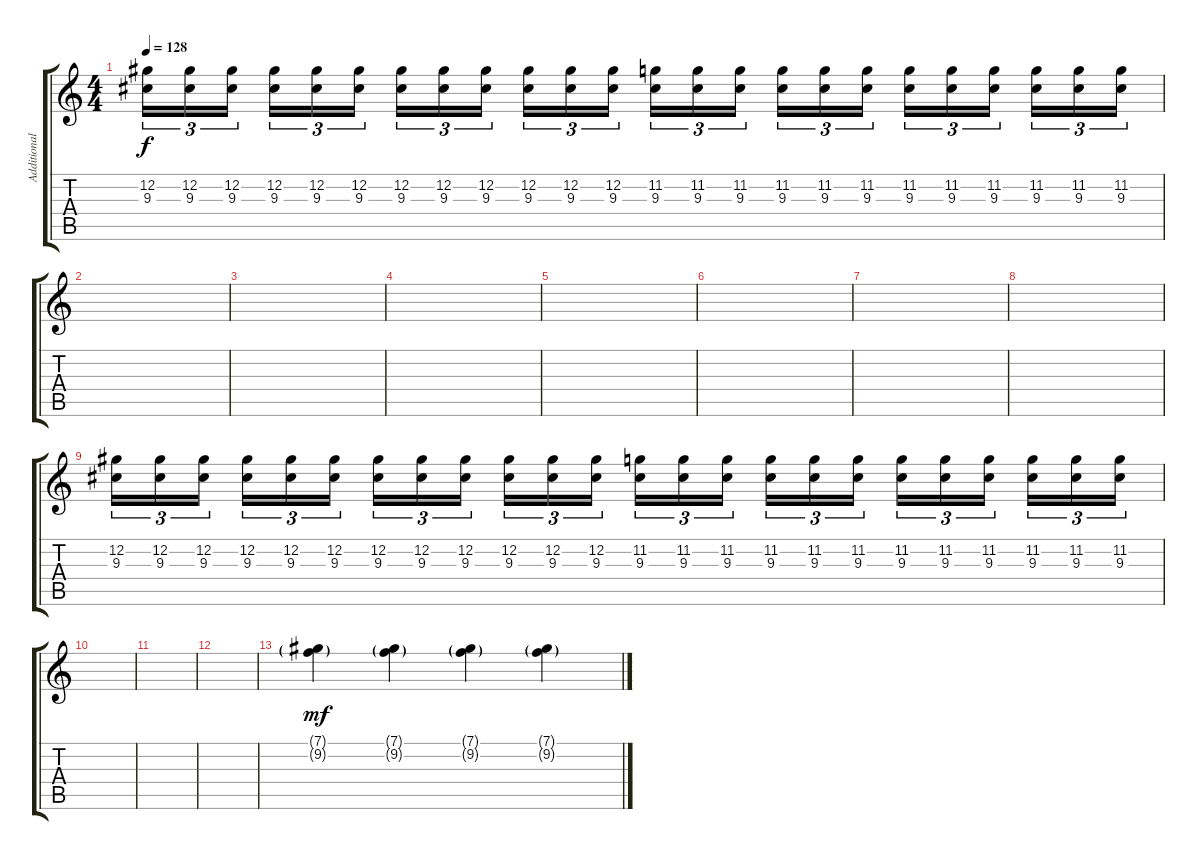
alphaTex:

\track ("Additional guitar" "Additional") {instrument distortionguitar}
\staff {score tabs}
\tuning (Db4 Ab3 E3 B2 Gb2 Db2) {hide}
\ts (4 4)
\tempo 128
\clef g2
\ks c
(12.2 9.3).16{tu (3 2) dy f volume 13 instrument distortionguitar} (12.2 9.3).16{tu (3 2)} (12.2 9.3).16{tu (3 2) beam splitsecondary} (12.2 9.3).16{tu (3 2)} (12.2 9.3).16{tu (3 2)} (12.2 9.3).16{tu (3 2)} (12.2 9.3).16{tu (3 2)} (12.2 9.3).16{tu (3 2)} (12.2 9.3).16{tu (3 2) beam splitsecondary} (12.2 9.3).16{tu (3 2)} (12.2 9.3).16{tu (3 2)} (12.2 9.3).16{tu (3 2)} (11.2 9.3).16{tu (3 2)} (11.2 9.3).16{tu (3 2)} (11.2 9.3).16{tu (3 2) beam splitsecondary} (11.2 9.3).16{tu (3 2)} (11.2 9.3).16{tu (3 2)} (11.2 9.3).16{tu (3 2)} (11.2 9.3).16{tu (3 2)} (11.2 9.3).16{tu (3 2)} (11.2 9.3).16{tu (3 2) beam splitsecondary} (11.2 9.3).16{tu (3 2)} (11.2 9.3).16{tu (3 2)} (11.2 9.3).16{tu (3 2)} |
|
|
|
|
|
|
|
(12.2 9.3).16{tu (3 2)} (12.2 9.3).16{tu (3 2)} (12.2 9.3).16{tu (3 2) beam splitsecondary} (12.2 9.3).16{tu (3 2)} (12.2 9.3).16{tu (3 2)} (12.2 9.3).16{tu (3 2)} (12.2 9.3).16{tu (3 2)} (12.2 9.3).16{tu (3 2)} (12.2 9.3).16{tu (3 2) beam splitsecondary} (12.2 9.3).16{tu (3 2)} (12.2 9.3).16{tu (3 2)} (12.2 9.3).16{tu (3 2)} (11.2 9.3).16{tu (3 2)} (11.2 9.3).16{tu (3 2)} (11.2 9.3).16{tu (3 2) beam splitsecondary} (11.2 9.3).16{tu (3 2)} (11.2 9.3).16{tu (3 2)} (11.2 9.3).16{tu (3 2)} (11.2 9.3).16{tu (3 2)} (11.2 9.3).16{tu (3 2)} (11.2 9.3).16{tu (3 2) beam splitsecondary} (11.2 9.3).16{tu (3 2)} (11.2 9.3).16{tu (3 2)} (11.2 9.3).16{tu (3 2)} |
|
|
|
(7.1{g} 9.2{g}).4{dy mf} (7.1{g} 9.2{g}).4 (7.1{g} 9.2{g}).4 (7.1{g} 9.2{g}).4
